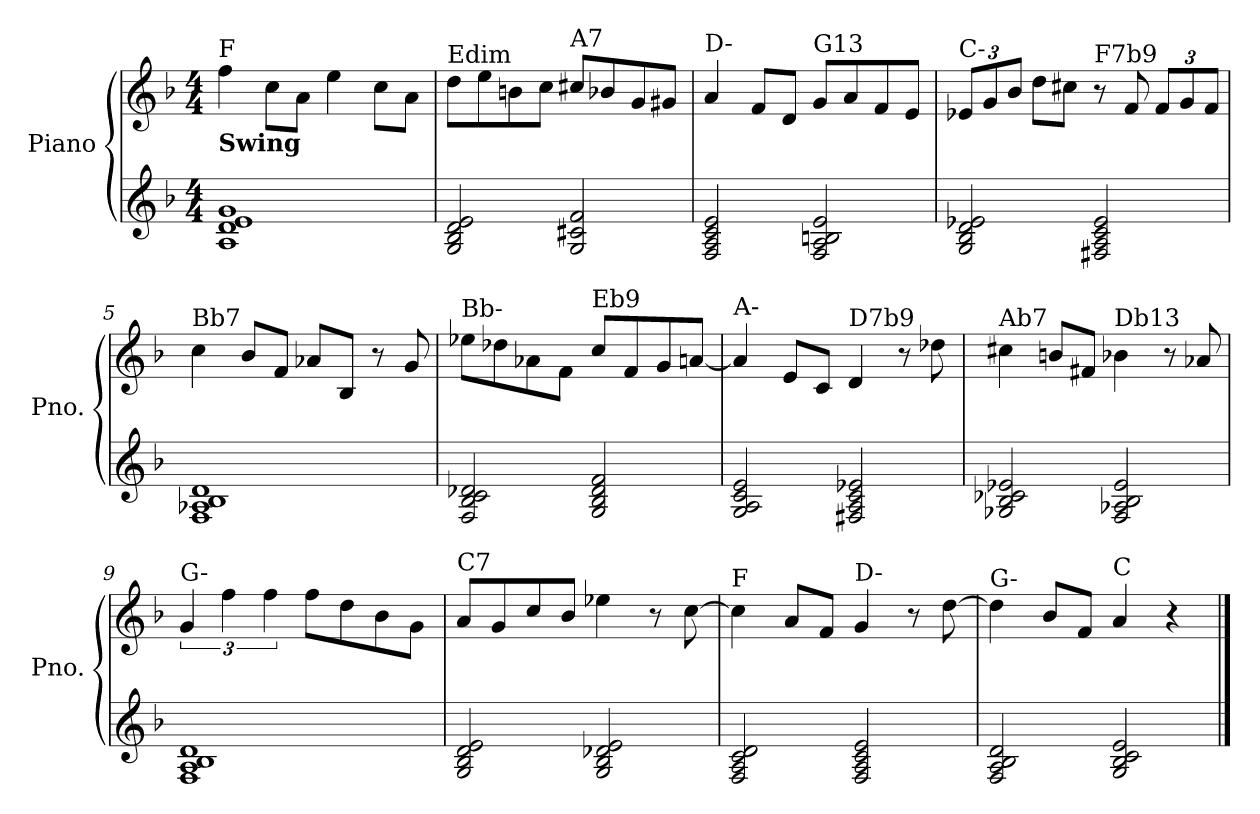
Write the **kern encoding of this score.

**kern	**kern
*part1	*part1
*staff2	*staff1
*I"Piano	*
*I'Pno.	*
*clefG2	*clefG2
*k[b-]	*k[b-]
*M4/4	*M4/4
=1	=1
!	!LO:TX:b:B:t=Swing
!	!LO:TX:a:t=F
1A 1d 1e 1g	4ff\
.	8cc\L
.	8a\J
.	4ee\
.	8cc\L
.	8a\J
=2	=2
!	!LO:TX:a:t=Edim
2G/ 2B-/ 2d/ 2e/	8dd\L
.	8ee\
.	8bn\
.	8cc\J
!	!LO:TX:a:t=A7
2G/ 2c#X/ 2f/	8cc#X/L
.	8b-X/
.	8g/
.	8g#X/J
=3	=3
!	!LO:TX:a:t=D-
2F/ 2A/ 2c/ 2e/	4a/
.	8f/L
.	8d/J
!	!LO:TX:a:t=G13
2F/ 2A/ 2Bn/ 2e/	8g/L
.	8a/
.	8f/
.	8e/J
=4	=4
*	*Xbrackettup
!	!LO:TX:a:t=C-
2G/ 2B-/ 2d/ 2e-X/	12e-X/L
.	12g/
.	12b-/J
.	8dd\L
.	8cc#X\J
!	!LO:TX:a:t=F7b9
2F#X/ 2A/ 2c/ 2e-/	8r
.	8f/
.	12f/L
.	12g/
.	12f/J
!!LO:LB:g=z
=5	=5
!	!LO:TX:a:t=Bb7
1F 1A-X 1B- 1d	4cc\
.	8b-/L
.	8f/J
.	8a-X/L
.	8B-/J
.	8r
.	8g/
=6	=6
!	!LO:TX:a:t=Bb-
2F/ 2B-/ 2c/ 2d-X/	8ee-X\L
.	8dd-X\
.	8a-X\
.	8f\J
!	!LO:TX:a:t=Eb9
2G/ 2B-/ 2d-/ 2f/	8cc/L
.	8f/
.	8g/
.	[8an/J
=7	=7
!	!LO:TX:a:t=A-
2G/ 2A/ 2c/ 2e/	4a/]
.	8e/L
.	8c/J
!	!LO:TX:a:t=D7b9
2F#X/ 2A/ 2c/ 2e-X/	4d/
.	8r
.	8dd-X\
=8	=8
!	!LO:TX:a:t=Ab7
2G-X/ 2B-/ 2c-X/ 2e-X/	4cc#X\
.	8bn/L
.	8f#X/J
!	!LO:TX:a:t=Db13
2F/ 2A-X/ 2B-/ 2e-/	4b-X\
.	8r
.	8a-X/
!!LO:LB:g=z
=9	=9
*	*brackettup
!	!LO:TX:a:t=G-
1F 1A 1B- 1d	6g/
.	6ff\
.	6ff\
.	8ff\L
.	8dd\
.	8b-\
.	8g\J
=10	=10
!	!LO:TX:a:t=C7
2G/ 2B-/ 2d/ 2e/	8a/L
.	8g/
.	8cc/
.	8b-/J
2G/ 2B-/ 2d-X/ 2e/	4ee-X\
.	8r
.	[8cc\
=11	=11
!	!LO:TX:a:t=F
2F/ 2A/ 2c/ 2d/	4cc\]
.	8a/L
.	8f/J
!	!LO:TX:a:t=D-
2F/ 2A/ 2c/ 2e/	4g/
.	8r
.	[8dd\
=12	=12
!	!LO:TX:a:t=G-
2F/ 2A/ 2B-/ 2d/	4dd\]
.	8b-/L
.	8f/J
!	!LO:TX:a:t=C
2G/ 2B-/ 2c/ 2e/	4a/
.	4r
==	==
*-	*-
